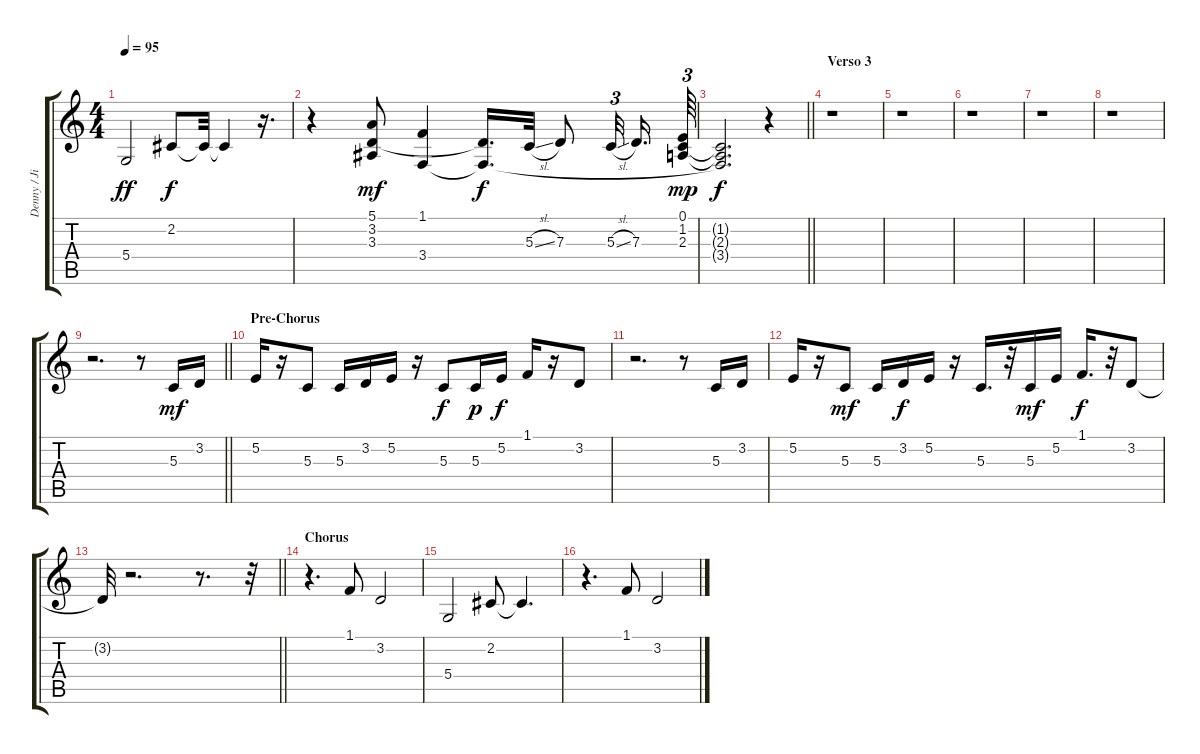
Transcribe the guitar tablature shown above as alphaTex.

\track ("Denny / Jimmy" "Denny / Ji") {instrument flute}
\staff {score tabs}
\tuning (E4 B3 G3 D3 A2 E2) {hide}
\ts (4 4)
\tempo 95
\clef g2
\ks c
5.4.2{dy ff} 2.2.8{dy f} 2.2{t}.32 2.2{t}.4 r.16{d} |
r.4 (5.1 3.2 3.3).8{dy mf} (1.1 3.4).4 (3.2{t} 3.4{t}).16{d dy f} 5.3{sl}.32 7.3.8 5.3{sl}.32{tu (3 2) beam splitsecondary} 7.3.16{d} (0.1 1.2 2.3).64{tu (3 2) dy mp} |
\barLineRight lightlight
(1.2{t} 2.3{t} 3.4{t}).2{d dy f} r.4 |
\section ("" "Verso 3")
r.1 |
r.1 |
r.1 |
r.1 |
r.1 |
\barLineRight lightlight
r.2{d} r.8 5.3.16{dy mf} 3.2.16 |
\section ("" "Pre-Chorus")
5.2.16 r.16 5.3.8 5.3.16 3.2.16 5.2.16 r.16 5.3.8{dy f} 5.3.16{dy p} 5.2.16{dy f} 1.1.16 r.16 3.2.8 |
r.2{d} r.8 5.3.16 3.2.16 |
5.2.16 r.16 5.3.8{dy mf} 5.3.16 3.2.16{dy f} 5.2.16 r.16 5.3.16{d} r.32 5.3.16{dy mf} 5.2.16 1.1.16{d dy f} r.32 3.2.8 |
\barLineRight lightlight
3.2{t}.32 r.2{d} r.8{d} r.32 |
\section ("" "Chorus")
r.4{d} 1.1.8 3.2.2 |
5.4.2 2.2.8 2.2{t}.4{d} |
r.4{d} 1.1.8 3.2.2
